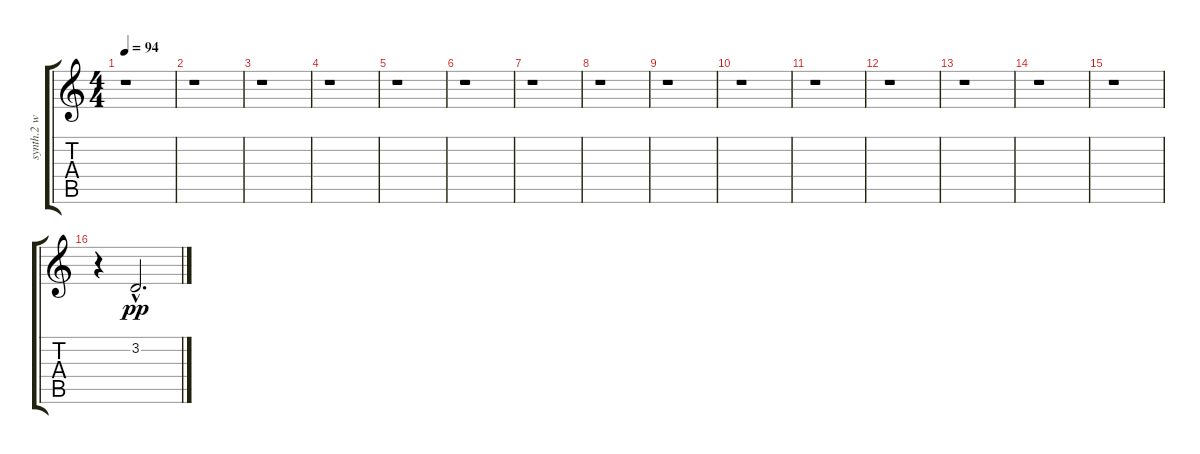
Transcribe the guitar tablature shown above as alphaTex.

\track ("synth.2 w" "synth.2 w") {instrument whistle}
\staff {score tabs}
\tuning (E4 B3 G3 D3 A2 E2) {hide}
\ts (4 4)
\tempo 94
\clef g2
\ks c
r.1{dy pp instrument whistle} |
r.1 |
r.1 |
r.1 |
r.1 |
r.1 |
r.1 |
r.1 |
r.1 |
r.1 |
r.1 |
r.1 |
r.1 |
r.1 |
r.1 |
r.4 3.2{hac}.2{d volume 8}
